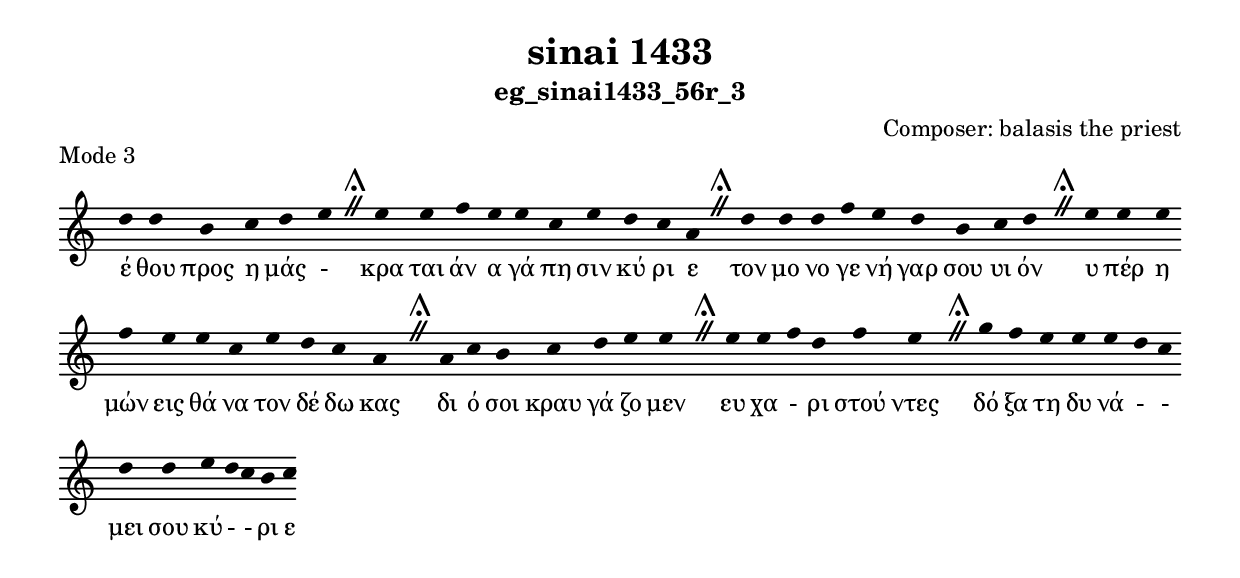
\include "gregorian.ly"

	\header {
 	  title = "sinai 1433"
	  subtitle = "eg_sinai1433_56r_3"
	  composer = "Composer: balasis the priest"
	  piece = "Mode 3"
	}

	chant = {
	  d''4 d''4 b'4 c''4 d''4 e''4 \divisioMaior
 e''4 e''4 f''4 e''4 e''4 c''4 e''4 d''4 c''4 a'4 \divisioMaior
 d''4 d''4 d''4 f''4 e''4 d''4 b'4 c''4 d''4 \divisioMaior
 e''4 e''4 e''4 f''4 e''4 e''4 c''4 e''4 d''4 c''4 a'4 \divisioMaior
 a'4 c''4 b'4 c''4 d''4 e''4 e''4 \divisioMaior
 e''4 e''4 f''4 d''4 f''4 e''4 \divisioMaior
 g''4 f''4 e''4 e''4 e''4 d''4 c''4 d''4 d''4 e''4 d''4 c''4 b'4 c''4\finalis
	}

	verba = \lyricmode {έ θου προς η μάς - 
κρα ται άν α γά πη σιν κύ ρι ε 
τον μο νο γε νή γαρ σου υι όν 
υ πέρ η μών εις θά να τον δέ δω κας 
δι ό σοι κραυ γά ζο μεν 
ευ χα - ρι στού ντες 
δό ξα τη δυ νά -  - μει σου κύ -  - ρι ε 
	}


	\score {
	  \new Staff <<
	  \new Voice = "melody" \chant
	  \new Lyrics = "one" \lyricsto melody \verba
	  >>
	  \layout {
	    \context {
	      \Staff
	      \remove "Time_signature_engraver"
	      \remove "Bar_engraver"
	    }
	    \context {
	      \Voice
	      \remove "Stem_engraver"
	    }
	  }
	}